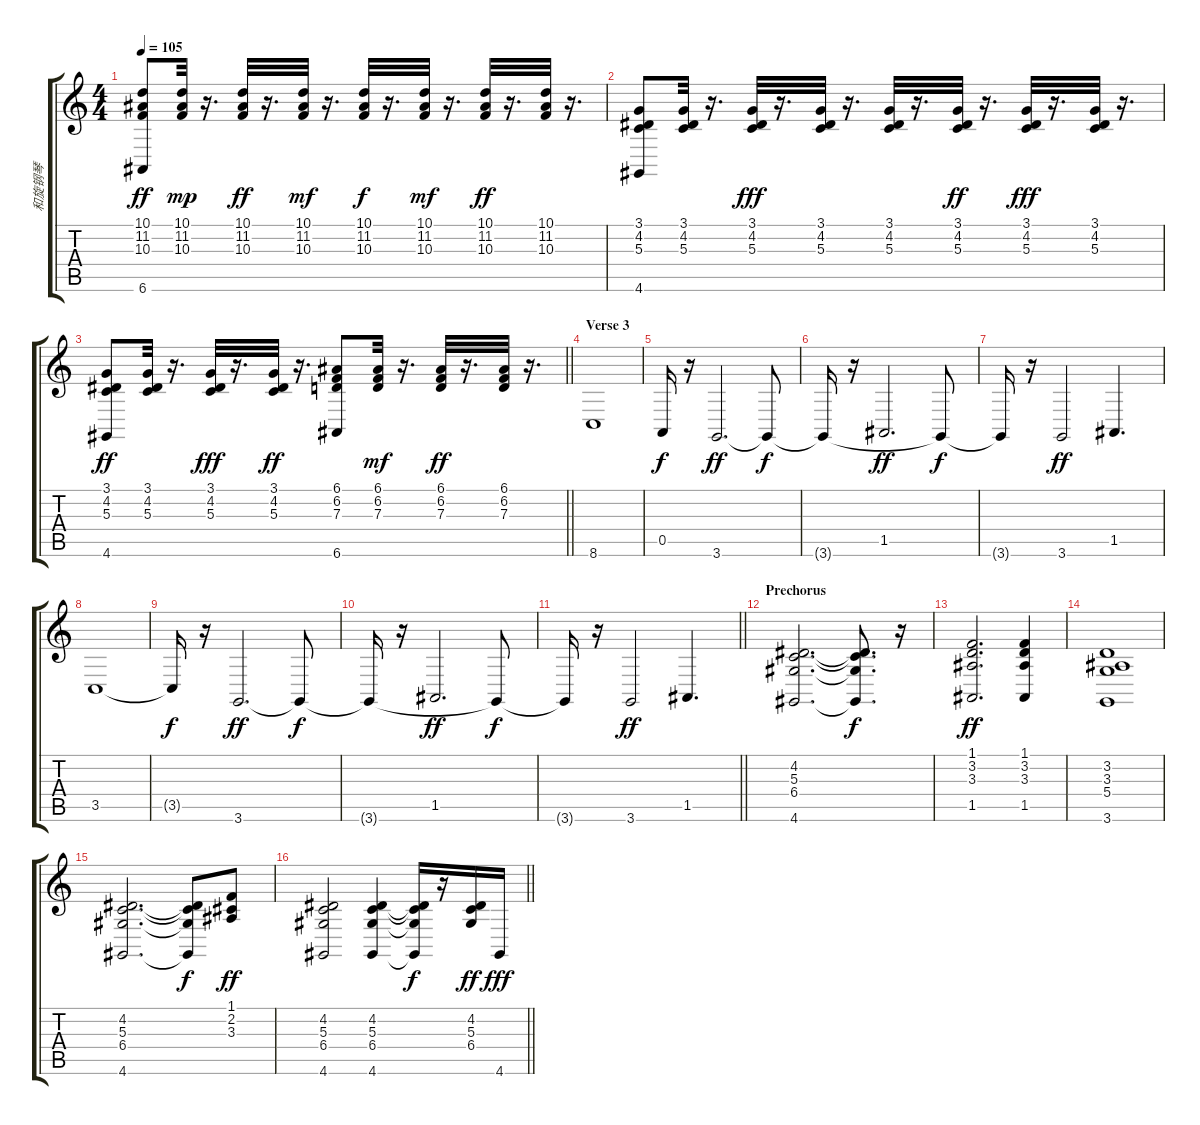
\track ("和旋钢琴" "和旋钢琴") {instrument acousticgrandpiano}
\staff {score tabs}
\tuning (E4 B3 G3 D3 A2 E2) {hide}
\ts (4 4)
\tempo 105
\clef g2
\ks c
(10.1 11.2 10.3 6.6).8{dy ff} (10.1 11.2 10.3).32{dy mp} r.16{d} (10.1 11.2 10.3).32{dy ff} r.16{d} (10.1 11.2 10.3).32{dy mf} r.16{d} (10.1 11.2 10.3).32{dy f} r.16{d} (10.1 11.2 10.3).32{dy mf} r.16{d} (10.1 11.2 10.3).32{dy ff} r.16{d} (10.1 11.2 10.3).32 r.16{d} |
(3.1 4.2 5.3 4.6).8 (3.1 4.2 5.3).32 r.16{d} (3.1 4.2 5.3).32{dy fff} r.16{d} (3.1 4.2 5.3).32 r.16{d} (3.1 4.2 5.3).32 r.16{d} (3.1 4.2 5.3).32{dy ff} r.16{d} (3.1 4.2 5.3).32{dy fff} r.16{d} (3.1 4.2 5.3).32 r.16{d} |
\barLineRight lightlight
(3.1 4.2 5.3 4.6).8{dy ff} (3.1 4.2 5.3).32 r.16{d} (3.1 4.2 5.3).32{dy fff} r.16{d} (3.1 4.2 5.3).32{dy ff} r.16{d} (6.1 6.2 7.3 6.6).8 (6.1 6.2 7.3).32{dy mf} r.16{d} (6.1 6.2 7.3).32{dy ff} r.16{d} (6.1 6.2 7.3).32 r.16{d} |
\section ("" "Verse 3")
8.6.1 |
0.5.16{dy f} r.16 3.6.2{d dy ff} 3.6{t}.8{dy f} |
3.6{t}.16 r.16 1.5.2{d dy ff} 3.6{t}.8{dy f} |
3.6{t}.16 r.16 3.6.2{dy ff} 1.5.4{d} |
3.5.1 |
3.5{t}.16{dy f} r.16 3.6.2{d dy ff} 3.6{t}.8{dy f} |
3.6{t}.16 r.16 1.5.2{d dy ff} 3.6{t}.8{dy f} |
\barLineRight lightlight
3.6{t}.16 r.16 3.6.2{dy ff} 1.5.4{d} |
\section ("" "Prechorus")
(4.2 5.3 6.4 4.6).2{d} (4.2{t} 5.3{t} 6.4{t} 4.6{t}).8{d dy f} r.16 |
(1.1 3.2 3.3 1.5).2{d dy ff} (1.1 3.2 3.3 1.5).4 |
(3.2 3.3 5.4 3.6).1 |
(4.2 5.3 6.4 4.6).2{d} (4.2{t} 5.3{t} 6.4{t} 4.6{t}).8{dy f} (1.1 2.2 3.3).8{dy ff} |
\barLineRight lightlight
(4.2 5.3 6.4 4.6).2 (4.2 5.3 6.4 4.6).4 (4.2{t} 5.3{t} 6.4{t} 4.6{t}).16{dy f} r.16 (4.2 5.3 6.4).16{dy ff} 4.6.16{dy fff}
